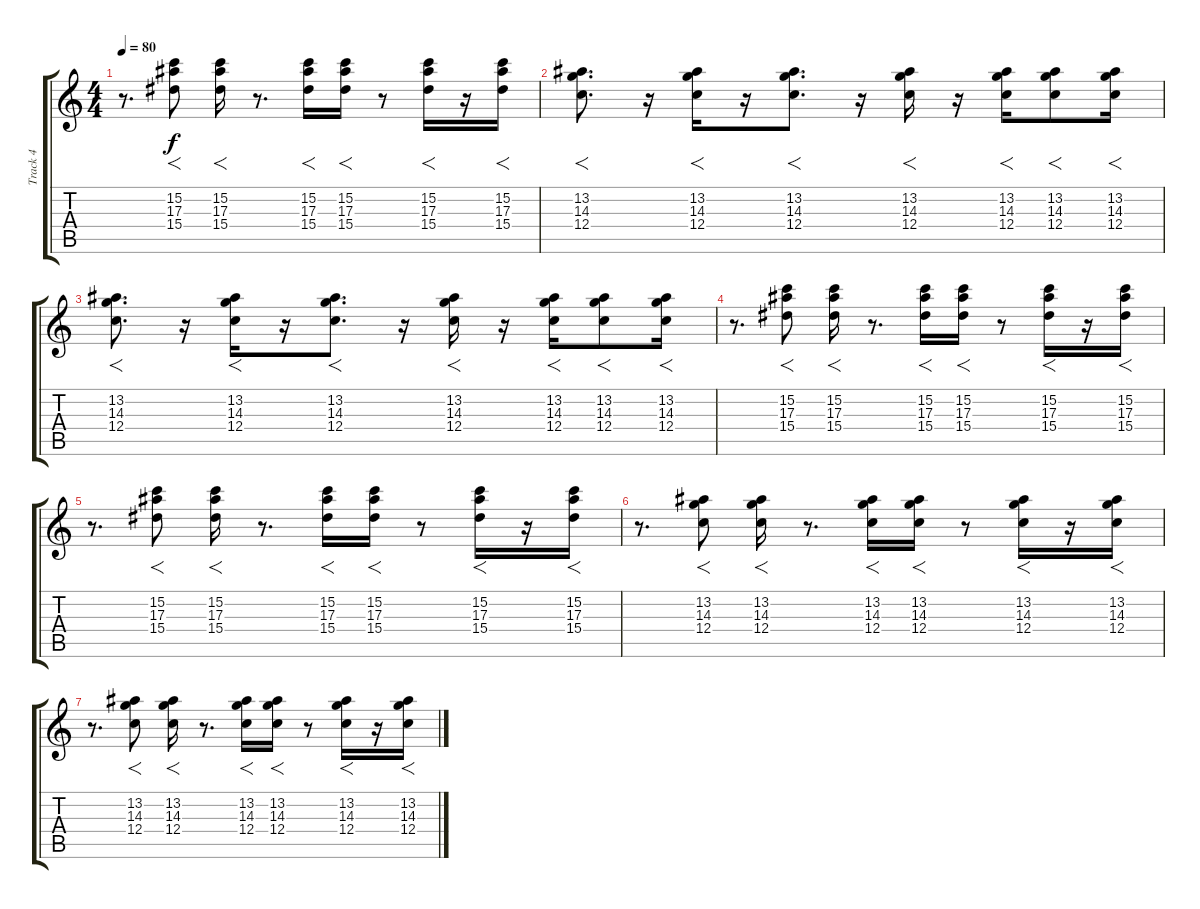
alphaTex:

\track ("Track 4" "Track 4") {instrument electricguitarjazz}
\staff {score tabs}
\tuning (D4 A3 F3 C3 G2 D2) {hide}
\ts (4 4)
\tempo 80
\clef g2
\ks c
r.8{d dy f} (15.2 17.3 15.4).8{f} (15.2 17.3 15.4).16{f} r.8{d} (15.2 17.3 15.4).16{f} (15.2 17.3 15.4).16{f} r.8 (15.2 17.3 15.4).16{f} r.16 (15.2 17.3 15.4).16{f} |
(13.2 14.3 12.4).8{f d} r.16 (13.2 14.3 12.4).16{f} r.16 (13.2 14.3 12.4).8{f d} r.16 (13.2 14.3 12.4).16{f} r.16 (13.2 14.3 12.4).16{f} (13.2 14.3 12.4).8{f} (13.2 14.3 12.4).16{f} |
(13.2 14.3 12.4).8{f d} r.16 (13.2 14.3 12.4).16{f} r.16 (13.2 14.3 12.4).8{f d} r.16 (13.2 14.3 12.4).16{f} r.16 (13.2 14.3 12.4).16{f} (13.2 14.3 12.4).8{f} (13.2 14.3 12.4).16{f} |
r.8{d} (15.2 17.3 15.4).8{f} (15.2 17.3 15.4).16{f} r.8{d} (15.2 17.3 15.4).16{f} (15.2 17.3 15.4).16{f} r.8 (15.2 17.3 15.4).16{f} r.16 (15.2 17.3 15.4).16{f} |
r.8{d} (15.2 17.3 15.4).8{f} (15.2 17.3 15.4).16{f} r.8{d} (15.2 17.3 15.4).16{f} (15.2 17.3 15.4).16{f} r.8 (15.2 17.3 15.4).16{f} r.16 (15.2 17.3 15.4).16{f} |
r.8{d} (13.2 14.3 12.4).8{f} (13.2 14.3 12.4).16{f} r.8{d} (13.2 14.3 12.4).16{f} (13.2 14.3 12.4).16{f} r.8 (13.2 14.3 12.4).16{f} r.16 (13.2 14.3 12.4).16{f} |
r.8{d} (13.2 14.3 12.4).8{f} (13.2 14.3 12.4).16{f} r.8{d} (13.2 14.3 12.4).16{f} (13.2 14.3 12.4).16{f} r.8 (13.2 14.3 12.4).16{f} r.16 (13.2 14.3 12.4).16{f}
